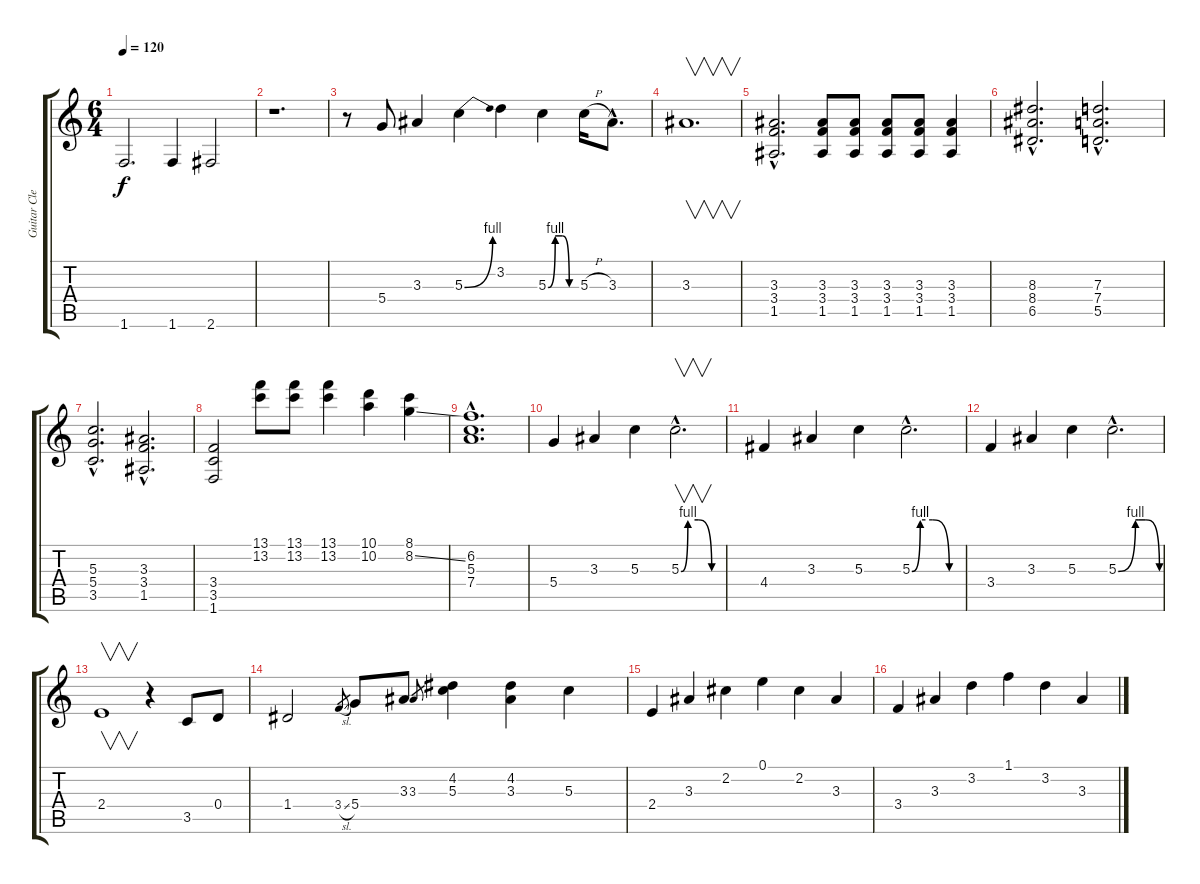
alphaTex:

\track ("Guitar Clean Solo" "Guitar Cle") {instrument electricguitarclean}
\staff {score tabs}
\tuning (E4 B3 G3 D3 A2 E2) {hide}
\ts (6 4)
\tempo 120
\clef g2
\ks c
1.6.2{d dy f} 1.6.4 2.6.2 |
r.1{d} |
r.8 5.4.8 3.3.4 5.3{be (bend 0 0 60 4)}.4 3.2.4 5.3{be (custom 0 0 15 4 30 4 45 0 60 0)}.4 5.3{h}.16 3.3{hac}.8{d} |
3.3.1{v d} |
(3.3{hac} 3.4{hac} 1.5{hac}).2{d} (3.3 3.4 1.5).8 (3.3 3.4 1.5).8 (3.3 3.4 1.5).8 (3.3 3.4 1.5).8 (3.3 3.4 1.5).4 |
(8.3 8.4{hac} 6.5{hac}).2{d} (7.3 7.4{hac} 5.5{hac}).2{d} |
(5.3{hac} 5.4{hac} 3.5).2{d} (3.3 3.4{hac} 1.5{hac}).2{d} |
(3.4 3.5 1.6).2 (13.1 13.2).8 (13.1 13.2).8 (13.1 13.2).4 (10.1 10.2).4 (8.1 8.2{ss}).4 |
(6.2{hac} 5.3{hac} 7.4{hac}).1{d} |
5.4.4 3.3.4 5.3.4 5.3{be (custom 0 0 10 4 25 4 45 0 60 0) hac}.2{v d} |
4.4.4 3.3.4 5.3.4 5.3{be (custom 0 0 10 4 25 4 45 0 60 0) hac}.2{d} |
3.4.4 3.3.4 5.3.4 5.3{be (custom 0 0 25 4 30 4 40 4 60 0) hac}.2{d} |
2.4.1{v} r.4 3.5.8 0.4.8 |
1.4.2 3.4{sl}.8{gr} 5.4.8 3.3.8 3.3.8{gr} (4.2 5.3).4 (4.2 3.3).4 5.3.4 |
2.4.4 3.3.4 2.2.4 0.1.4 2.2.4 3.3.4 |
3.4.4 3.3.4 3.2.4 1.1.4 3.2.4 3.3.4
